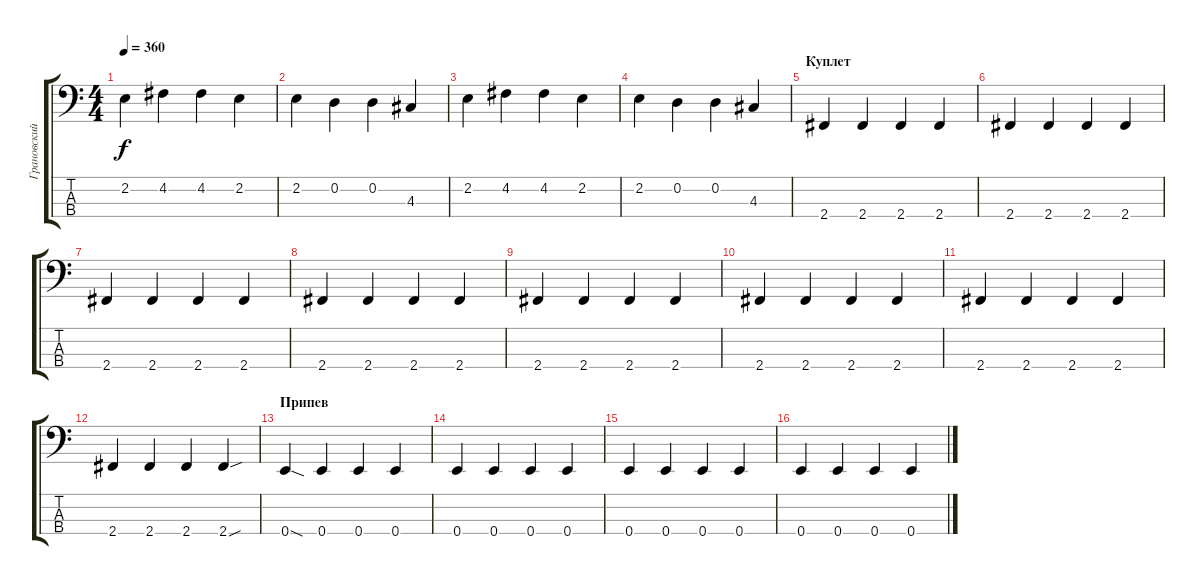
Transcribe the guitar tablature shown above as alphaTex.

\track ("Грановский" "Грановский") {instrument electricbassfinger}
\staff {score tabs}
\tuning (G2 D2 A1 E1) {hide}
\ts (4 4)
\tempo 360
\clef f4
\ks c
2.2.4{dy f} 4.2.4 4.2.4 2.2.4 |
2.2.4 0.2.4 0.2.4 4.3.4 |
2.2.4 4.2.4 4.2.4 2.2.4 |
2.2.4 0.2.4 0.2.4 4.3.4 |
\section ("" "Куплет")
2.4.4 2.4.4 2.4.4 2.4.4 |
2.4.4 2.4.4 2.4.4 2.4.4 |
2.4.4 2.4.4 2.4.4 2.4.4 |
2.4.4 2.4.4 2.4.4 2.4.4 |
2.4.4 2.4.4 2.4.4 2.4.4 |
2.4.4 2.4.4 2.4.4 2.4.4 |
2.4.4 2.4.4 2.4.4 2.4.4 |
2.4.4 2.4.4 2.4.4 2.4{sou}.4 |
\section ("" "Припев")
0.4{sod}.4 0.4.4 0.4.4 0.4.4 |
0.4.4 0.4.4 0.4.4 0.4.4 |
0.4.4 0.4.4 0.4.4 0.4.4 |
0.4.4 0.4.4 0.4.4 0.4.4
